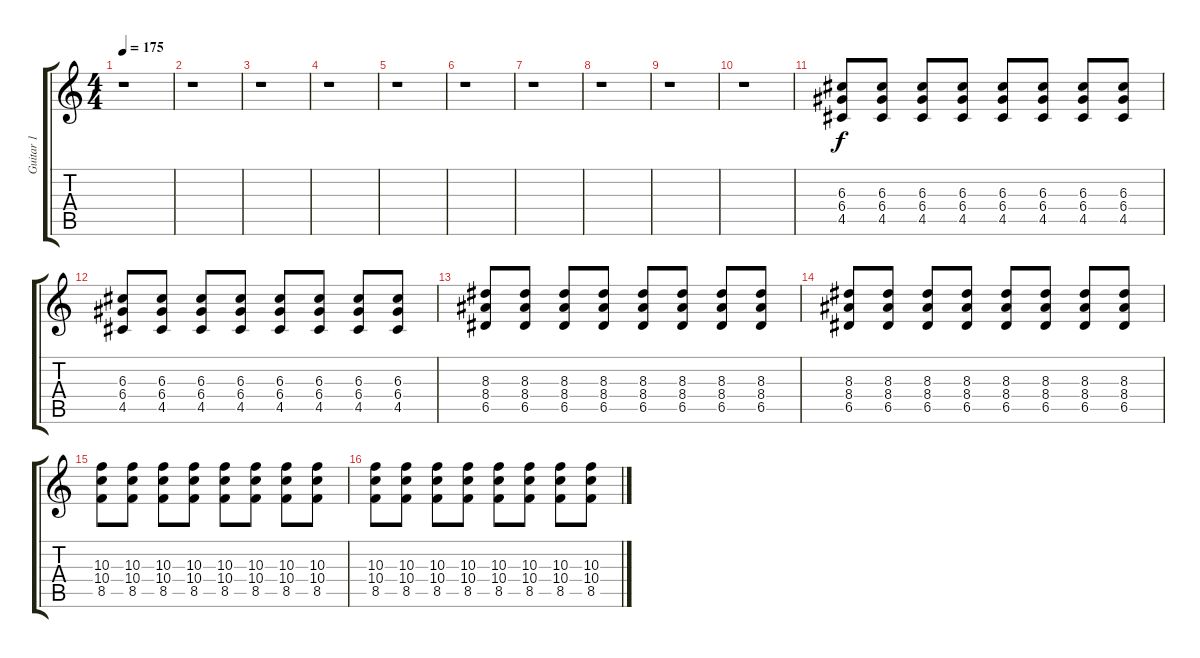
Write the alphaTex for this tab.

\track ("Guitar 1" "Guitar 1") {instrument overdrivenguitar}
\staff {score tabs}
\tuning (E4 B3 G3 D3 A2 E2) {hide}
\ts (4 4)
\tempo 175
\clef g2
\ks c
r.1{dy f} |
r.1 |
r.1 |
r.1 |
r.1 |
r.1 |
r.1 |
r.1 |
r.1 |
r.1 |
(6.3 6.4 4.5).8{instrument distortionguitar} (6.3 6.4 4.5).8 (6.3 6.4 4.5).8 (6.3 6.4 4.5).8 (6.3 6.4 4.5).8 (6.3 6.4 4.5).8 (6.3 6.4 4.5).8 (6.3 6.4 4.5).8 |
(6.3 6.4 4.5).8 (6.3 6.4 4.5).8 (6.3 6.4 4.5).8 (6.3 6.4 4.5).8 (6.3 6.4 4.5).8 (6.3 6.4 4.5).8 (6.3 6.4 4.5).8 (6.3 6.4 4.5).8 |
(8.3 8.4 6.5).8 (8.3 8.4 6.5).8 (8.3 8.4 6.5).8 (8.3 8.4 6.5).8 (8.3 8.4 6.5).8 (8.3 8.4 6.5).8 (8.3 8.4 6.5).8 (8.3 8.4 6.5).8 |
(8.3 8.4 6.5).8 (8.3 8.4 6.5).8 (8.3 8.4 6.5).8 (8.3 8.4 6.5).8 (8.3 8.4 6.5).8 (8.3 8.4 6.5).8 (8.3 8.4 6.5).8 (8.3 8.4 6.5).8 |
(10.3 10.4 8.5).8 (10.3 10.4 8.5).8 (10.3 10.4 8.5).8 (10.3 10.4 8.5).8 (10.3 10.4 8.5).8 (10.3 10.4 8.5).8 (10.3 10.4 8.5).8 (10.3 10.4 8.5).8 |
(10.3 10.4 8.5).8 (10.3 10.4 8.5).8 (10.3 10.4 8.5).8 (10.3 10.4 8.5).8 (10.3 10.4 8.5).8 (10.3 10.4 8.5).8 (10.3 10.4 8.5).8 (10.3 10.4 8.5).8
